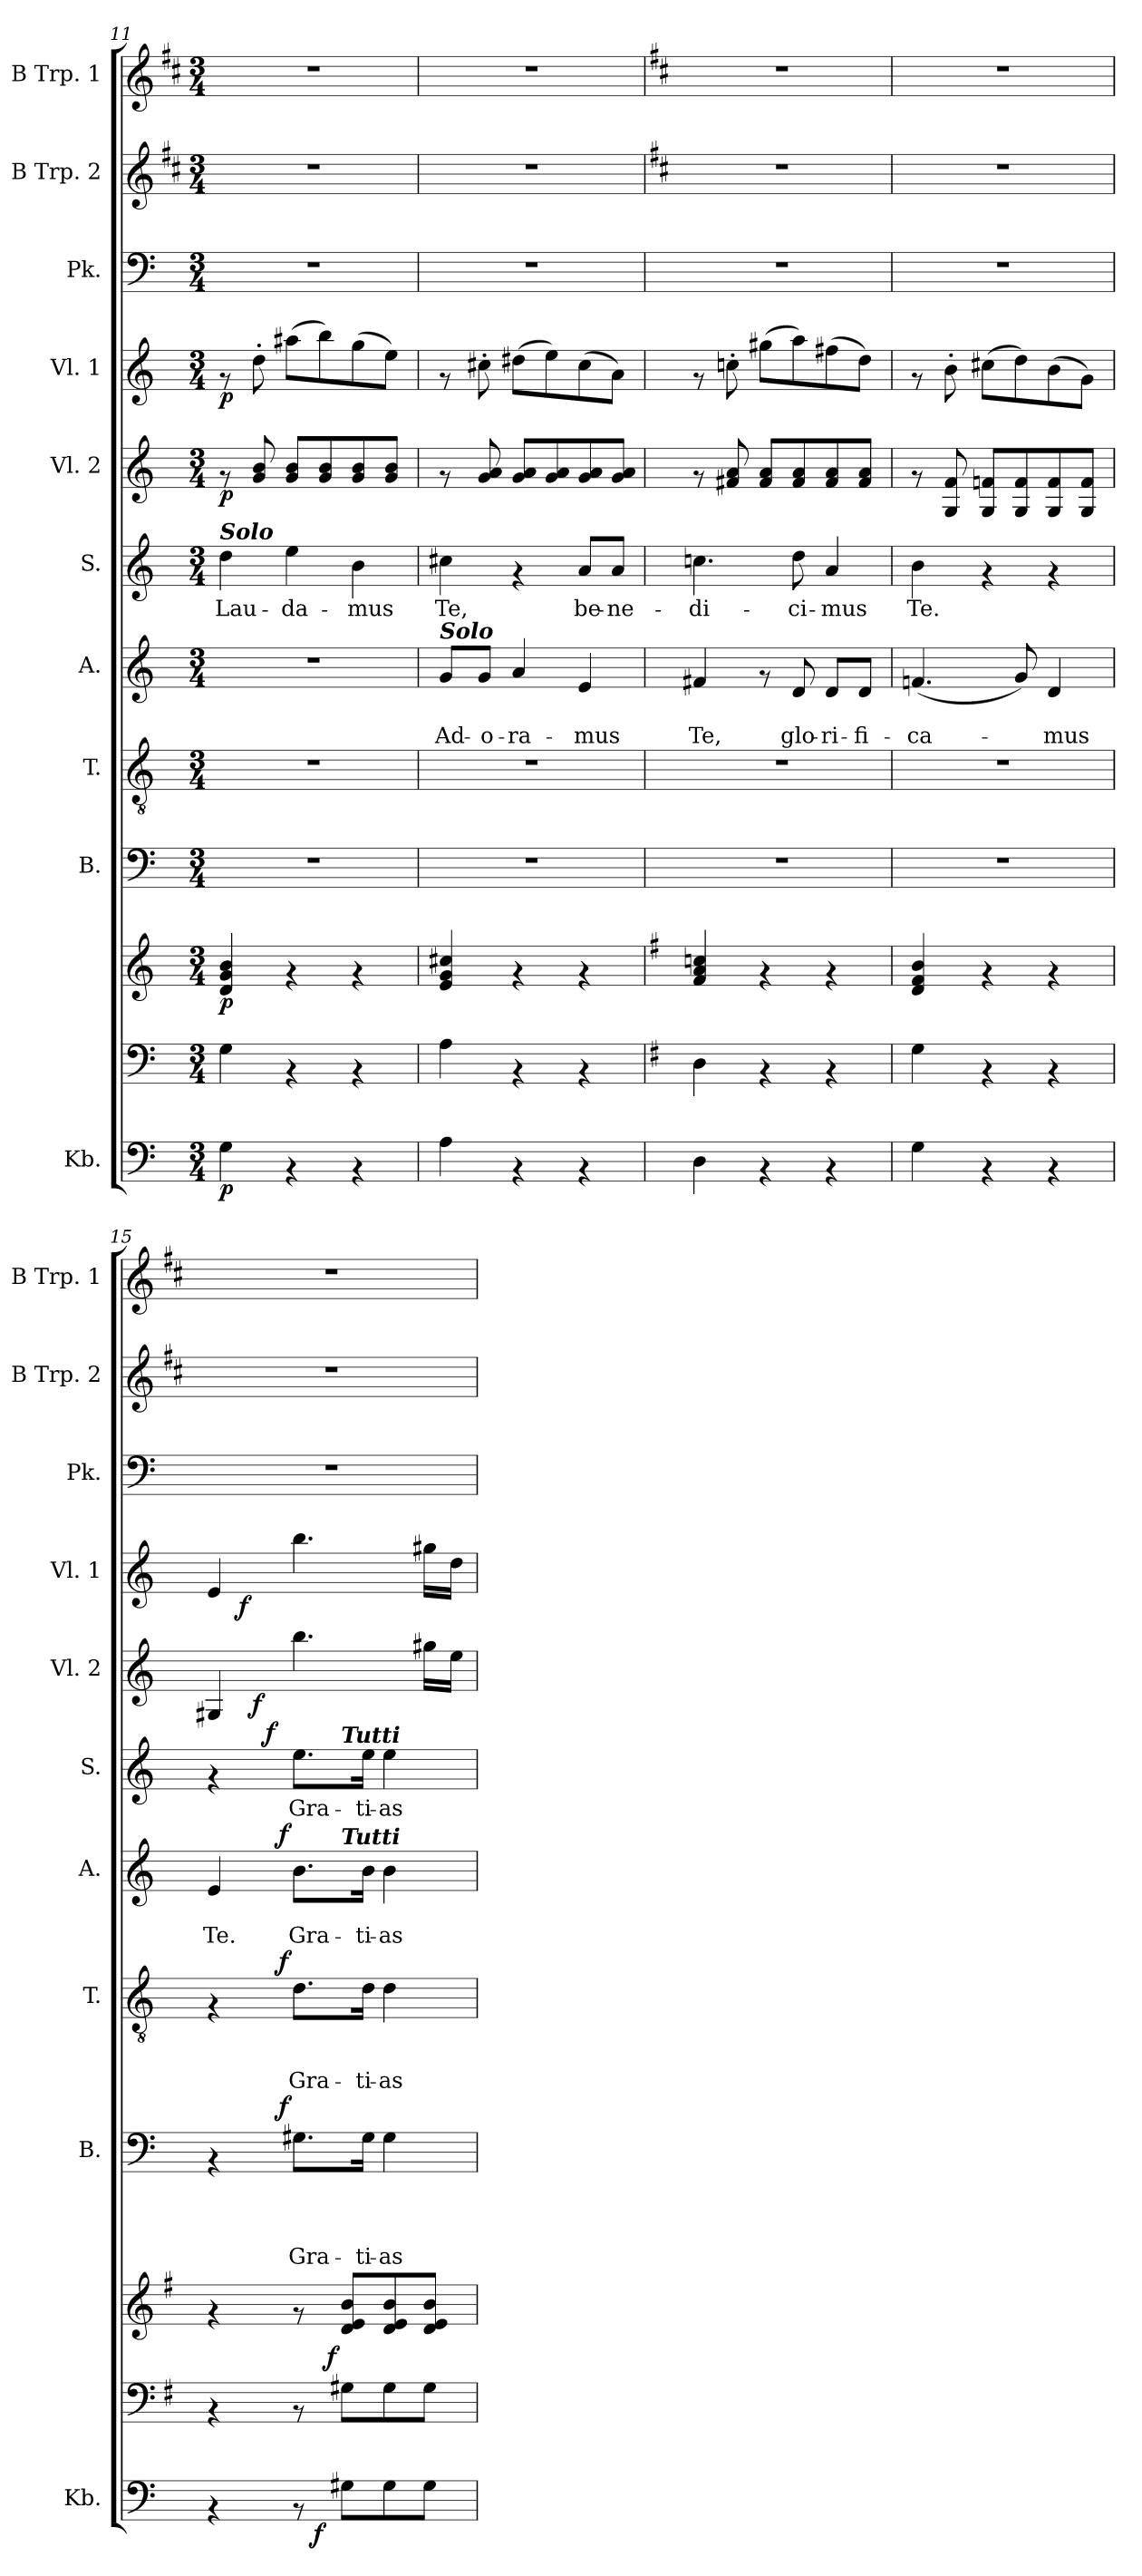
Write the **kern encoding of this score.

**kern	**dynam	**kern	**dynam	**kern	**dynam	**kern	**text	**text	**text	**text	**dynam	**kern	**text	**text	**text	**dynam	**kern	**text	**text	**dynam	**kern	**text	**dynam	**kern	**dynam	**kern	**dynam	**kern	**kern	**kern
*part12	*part12	*part11	*part11	*part10	*part10	*part9	*part9	*part9	*part9	*part9	*part9	*part8	*part8	*part8	*part8	*part8	*part7	*part7	*part7	*part7	*part6	*part6	*part6	*part5	*part5	*part4	*part4	*part3	*part2	*part1
*staff12	*staff12	*staff11	*staff11	*staff10	*staff10	*staff9	*staff9	*staff9	*staff9	*staff9	*staff9	*staff8	*staff8	*staff8	*staff8	*staff8	*staff7	*staff7	*staff7	*staff7	*staff6	*staff6	*staff6	*staff5	*staff5	*staff4	*staff4	*staff3	*staff2	*staff1
*I"Kb.	*	*	*	*	*	*I"B.	*	*	*	*	*	*I"T.	*	*	*	*	*I"A.	*	*	*	*I"S.	*	*	*I"Vl. 2	*	*I"Vl. 1	*	*I"Pk.	*I"B Trp. 2	*I"B Trp. 1
*I'Kb.	*	*	*	*	*	*I'B.	*	*	*	*	*	*I'T.	*	*	*	*	*I'A.	*	*	*	*I'S.	*	*	*I'Vl. 2	*	*I'Vl. 1	*	*I'Pk.	*I'B Trp. 2	*I'B Trp. 1
*clefF4	*	*clefF4	*	*clefG2	*	*clefF4	*	*	*	*	*	*clefGv2	*	*	*	*	*clefG2	*	*	*	*clefG2	*	*	*clefG2	*	*clefG2	*	*clefF4	*clefG2	*clefG2
*	*	*	*	*	*	*	*	*	*	*	*	*	*	*	*	*	*	*	*	*	*	*	*	*	*	*	*	*	*ITrd1c2	*ITrd1c2
*k[]	*	*k[]	*	*k[]	*	*k[]	*	*	*	*	*	*k[]	*	*	*	*	*k[]	*	*	*	*k[]	*	*	*k[]	*	*k[]	*	*k[]	*k[]	*k[]
*C:	*	*C:	*	*C:	*	*C:	*	*	*	*	*	*C:	*	*	*	*	*C:	*	*	*	*C:	*	*	*C:	*	*C:	*	*C:	*C:	*C:
*M3/4	*	*M3/4	*	*M3/4	*	*M3/4	*	*	*	*	*	*M3/4	*	*	*	*	*M3/4	*	*	*	*M3/4	*	*	*M3/4	*	*M3/4	*	*M3/4	*M3/4	*M3/4
=11	=11	=11	=11	=11	=11	=11	=11	=11	=11	=11	=11	=11	=11	=11	=11	=11	=11	=11	=11	=11	=11	=11	=11	=11	=11	=11	=11	=11	=11	=11
!	!	!	!	!	!	!	!	!	!	!	!	!	!	!	!	!	!	!	!	!	!LO:TX:a:Bi:t=Solo	!	!	!	!	!	!	!	!	!
!	!LO:DY:b	!	!	!	!LO:DY:b	!	!	!	!	!	!	!	!	!	!	!	!	!	!	!	!	!LO:LY:b	!	!	!LO:DY:b	!	!LO:DY:b	!	!	!
4G\	p	4G\	.	4d/ 4g/ 4b/	p	2.r	.	.	.	.	.	2.r	.	.	.	.	2.r	.	.	.	4dd\	Lau-	.	8rf	p	8rf	p	2.r	2.r	2.r
.	.	.	.	.	.	.	.	.	.	.	.	.	.	.	.	.	.	.	.	.	.	.	.	8g/ 8b/	.	8dd'>\	.	.	.	.
!	!	!	!	!	!	!	!	!	!	!	!	!	!	!	!	!	!	!	!	!	!	!LO:LY:b	!	!	!	!	!	!	!	!
4rAA	.	4rAA	.	4rf	.	.	.	.	.	.	.	.	.	.	.	.	.	.	.	.	4ee\	-da-	.	8g/ 8b/L	.	(>8aa#X\L	.	.	.	.
.	.	.	.	.	.	.	.	.	.	.	.	.	.	.	.	.	.	.	.	.	.	.	.	8g/ 8b/	.	8bb\)	.	.	.	.
!	!	!	!	!	!	!	!	!	!	!	!	!	!	!	!	!	!	!	!	!	!	!LO:LY:b	!	!	!	!	!	!	!	!
4rAA	.	4rAA	.	4rf	.	.	.	.	.	.	.	.	.	.	.	.	.	.	.	.	4b\	-mus	.	8g/ 8b/	.	(>8gg\	.	.	.	.
.	.	.	.	.	.	.	.	.	.	.	.	.	.	.	.	.	.	.	.	.	.	.	.	8g/ 8b/J	.	8ee\J)	.	.	.	.
=12	=12	=12	=12	=12	=12	=12	=12	=12	=12	=12	=12	=12	=12	=12	=12	=12	=12	=12	=12	=12	=12	=12	=12	=12	=12	=12	=12	=12	=12	=12
!	!	!	!	!	!	!	!	!	!	!	!	!	!	!	!	!	!LO:TX:a:Bi:t=Solo	!	!	!	!	!	!	!	!	!	!	!	!	!
!	!	!	!	!	!	!	!	!	!	!	!	!	!	!	!	!	!	!	!LO:LY:b	!	!	!LO:LY:b	!	!	!	!	!	!	!	!
4A\	.	4A\	.	4e/ 4g/ 4cc#X/	.	2.r	.	.	.	.	.	2.r	.	.	.	.	8g/L	.	Ad-	.	4cc#X\	Te,	.	8rf	.	8rf	.	2.r	2.r	2.r
!	!	!	!	!	!	!	!	!	!	!	!	!	!	!	!	!	!	!	!LO:LY:b	!	!	!	!	!	!	!	!	!	!	!
.	.	.	.	.	.	.	.	.	.	.	.	.	.	.	.	.	8g/J	.	-o-	.	.	.	.	8g/ 8a/	.	8cc#X'>\	.	.	.	.
!	!	!	!	!	!	!	!	!	!	!	!	!	!	!	!	!	!	!	!LO:LY:b	!	!	!	!	!	!	!	!	!	!	!
4rAA	.	4rAA	.	4rf	.	.	.	.	.	.	.	.	.	.	.	.	4a/	.	-ra-	.	4rf	.	.	8g/ 8a/L	.	(>8dd#X\L	.	.	.	.
.	.	.	.	.	.	.	.	.	.	.	.	.	.	.	.	.	.	.	.	.	.	.	.	8g/ 8a/	.	8ee\)	.	.	.	.
!	!	!	!	!	!	!	!	!	!	!	!	!	!	!	!	!	!	!	!LO:LY:b	!	!	!LO:LY:b	!	!	!	!	!	!	!	!
4rAA	.	4rAA	.	4rf	.	.	.	.	.	.	.	.	.	.	.	.	4e/	.	-mus	.	8a/L	be-	.	8g/ 8a/	.	(>8cc#\	.	.	.	.
!	!	!	!	!	!	!	!	!	!	!	!	!	!	!	!	!	!	!	!	!	!	!LO:LY:b	!	!	!	!	!	!	!	!
.	.	.	.	.	.	.	.	.	.	.	.	.	.	.	.	.	.	.	.	.	8a/J	-ne-	.	8g/ 8a/J	.	8a\J)	.	.	.	.
=13	=13	=13	=13	=13	=13	=13	=13	=13	=13	=13	=13	=13	=13	=13	=13	=13	=13	=13	=13	=13	=13	=13	=13	=13	=13	=13	=13	=13	=13	=13
*	*	*k[f#]	*	*k[f#]	*	*	*	*	*	*	*	*	*	*	*	*	*	*	*	*	*	*	*	*	*	*	*	*	*	*
*	*	*G:	*	*G:	*	*	*	*	*	*	*	*	*	*	*	*	*	*	*	*	*	*	*	*	*	*	*	*	*	*
!	!	!	!	!	!	!	!	!	!	!	!	!	!	!	!	!	!	!	!LO:LY:b	!	!	!LO:LY:b	!	!	!	!	!	!	!	!
4D\	.	4D\	.	4f#/ 4a/ 4ccn/	.	2.r	.	.	.	.	.	2.r	.	.	.	.	4f#X/	.	Te,	.	4.ccn\	-di-	.	8rf	.	8rf	.	2.r	2.r	2.r
.	.	.	.	.	.	.	.	.	.	.	.	.	.	.	.	.	.	.	.	.	.	.	.	8f#X/ 8a/	.	8ccn'>\	.	.	.	.
4rAA	.	4rAA	.	4rf	.	.	.	.	.	.	.	.	.	.	.	.	8rf	.	.	.	.	.	.	8f#/ 8a/L	.	(>8gg#X\L	.	.	.	.
!	!	!	!	!	!	!	!	!	!	!	!	!	!	!	!	!	!	!	!LO:LY:b	!	!	!LO:LY:b	!	!	!	!	!	!	!	!
.	.	.	.	.	.	.	.	.	.	.	.	.	.	.	.	.	8d/	.	glo-	.	8dd\	-ci-	.	8f#/ 8a/	.	8aa\)	.	.	.	.
!	!	!	!	!	!	!	!	!	!	!	!	!	!	!	!	!	!	!	!LO:LY:b	!	!	!LO:LY:b	!	!	!	!	!	!	!	!
4rAA	.	4rAA	.	4rf	.	.	.	.	.	.	.	.	.	.	.	.	8d/L	.	-ri-	.	4a/	-mus	.	8f#/ 8a/	.	(>8ff#X\	.	.	.	.
!	!	!	!	!	!	!	!	!	!	!	!	!	!	!	!	!	!	!	!LO:LY:b	!	!	!	!	!	!	!	!	!	!	!
.	.	.	.	.	.	.	.	.	.	.	.	.	.	.	.	.	8d/J	.	-fi-	.	.	.	.	8f#/ 8a/J	.	8dd\J)	.	.	.	.
=14	=14	=14	=14	=14	=14	=14	=14	=14	=14	=14	=14	=14	=14	=14	=14	=14	=14	=14	=14	=14	=14	=14	=14	=14	=14	=14	=14	=14	=14	=14
!	!	!	!	!	!	!	!	!	!	!	!	!	!	!	!	!	!	!	!LO:LY:b	!	!	!LO:LY:b	!	!	!	!	!	!	!	!
4G\	.	4G\	.	4d/ 4f#/ 4b/	.	2.r	.	.	.	.	.	2.r	.	.	.	.	(<4.fn/	.	-ca-	.	4b\	Te.	.	8rf	.	8rf	.	2.r	2.r	2.r
.	.	.	.	.	.	.	.	.	.	.	.	.	.	.	.	.	.	.	.	.	.	.	.	8G/ 8f/	.	8b'>\	.	.	.	.
4rAA	.	4rAA	.	4rf	.	.	.	.	.	.	.	.	.	.	.	.	.	.	.	.	4rf	.	.	8G/ 8fn/L	.	(>8cc#X\L	.	.	.	.
.	.	.	.	.	.	.	.	.	.	.	.	.	.	.	.	.	8g/)	.	.	.	.	.	.	8G/ 8f/	.	8dd\)	.	.	.	.
!	!	!	!	!	!	!	!	!	!	!	!	!	!	!	!	!	!	!	!LO:LY:b	!	!	!	!	!	!	!	!	!	!	!
4rAA	.	4rAA	.	4rf	.	.	.	.	.	.	.	.	.	.	.	.	4d/	.	-mus	.	4rf	.	.	8G/ 8f/	.	(>8b\	.	.	.	.
.	.	.	.	.	.	.	.	.	.	.	.	.	.	.	.	.	.	.	.	.	.	.	.	8G/ 8f/J	.	8g\J)	.	.	.	.
=15	=15	=15	=15	=15	=15	=15	=15	=15	=15	=15	=15	=15	=15	=15	=15	=15	=15	=15	=15	=15	=15	=15	=15	=15	=15	=15	=15	=15	=15	=15
!	!	!	!	!	!	!	!	!	!	!	!	!	!	!	!	!	!	!	!LO:LY:b	!	!	!	!	!	!	!	!	!	!	!
*^	*	*^	*	*	*	*^	*	*	*	*	*	*^	*	*	*	*	*^	*	*	*	*^	*	*	*^	*	*^	*	*	*	*
*	*	*	*	*	*	*	*	*	*	*	*	*	*	*	*	*	*	*	*	*	*	*^	*	*	*	*	*^	*	*	*	*	*	*	*	*	*	*	*
4rAA	4ryy	.	4rAA	4ryy	.	4rf	.	4rAA	8..ryy	.	.	.	.	.	4rF	8..ryy	.	.	.	.	4e/	8..ryy	4.ryy	.	Te.	.	4rf	8.ryy	4.ryy	.	.	4G#X/	8ryy	.	4e/	8ryy	.	2.r	2.r	2.r
!	!	!	!	!	!	!	!	!	!	!	!	!	!	!	!	!	!	!	!	!	!	!	!	!	!	!	!	!	!	!	!	!	!	!	!	!	!LO:DY:b	!	!	!
.	.	.	.	.	.	.	.	.	.	.	.	.	.	.	.	.	.	.	.	.	.	.	.	.	.	.	.	.	.	.	.	.	32ryy	.	.	2ryy	f	.	.	.
!	!	!	!	!	!	!	!	!	!	!	!	!	!	!	!	!	!	!	!	!	!	!	!	!	!	!	!	!	!	!	!	!	!	!LO:DY:b	!	!	!	!	!	!
.	.	.	.	.	.	.	.	.	.	.	.	.	.	.	.	.	.	.	.	.	.	.	.	.	.	.	.	.	.	.	.	.	2ryy	f	.	.	.	.	.	.
!	!	!	!	!	!	!	!	!	!	!	!	!	!	!	!	!	!	!	!	!	!	!	!	!	!	!	!	!	!	!	!LO:DY:a	!	!	!	!	!	!	!	!	!
.	.	.	.	.	.	.	.	.	.	.	.	.	.	.	.	.	.	.	.	.	.	.	.	.	.	.	.	2ryy	.	.	f	.	.	.	.	.	.	.	.	.
!	!	!	!	!	!	!	!	!	!	!	!	!	!	!LO:DY:a	!	!	!	!	!	!LO:DY:a	!	!	!	!	!	!LO:DY:a	!	!	!	!	!	!	!	!	!	!	!	!	!	!
.	.	.	.	.	.	.	.	.	2ryy	.	.	.	.	f	.	2ryy	.	.	.	f	.	2ryy	.	.	.	f	.	.	.	.	.	.	.	.	.	.	.	.	.	.
!	!	!	!	!	!	!	!	!	!	!	!	!	!LO:LY:b	!	!	!	!	!	!LO:LY:b	!	!	!	!	!	!LO:LY:b	!	!	!	!	!LO:LY:b	!	!	!	!	!	!	!	!	!	!
8rAA	16ryy	.	8rAA	16.ryy	.	8rf	.	8.G#X\L	.	.	.	.	Gra-	.	8.d\L	.	.	.	Gra-	.	8.b\L	.	.	.	Gra-	.	8.ee\L	.	.	Gra-	.	4.bb\	.	.	4.bb\	.	.	.	.	.
!	!	!LO:DY:b	!	!	!	!	!	!	!	!	!	!	!	!	!	!	!	!	!	!	!	!	!	!	!	!	!	!	!	!	!	!	!	!	!	!	!	!	!	!
.	4..ryy	f	.	.	.	.	.	.	.	.	.	.	.	.	.	.	.	.	.	.	.	.	.	.	.	.	.	.	.	.	.	.	.	.	.	.	.	.	.	.
!	!	!	!	!	!LO:DY:a	!	!	!	!	!	!	!	!	!	!	!	!	!	!	!	!	!	!	!	!	!	!	!	!	!	!	!	!	!	!	!	!	!	!	!
.	.	.	.	4ryy	f	.	.	.	.	.	.	.	.	.	.	.	.	.	.	.	.	.	.	.	.	.	.	.	.	.	.	.	.	.	.	.	.	.	.	.
!	!	!	!	!	!	!	!	!	!	!	!	!	!	!	!	!	!	!	!	!	!	!	!	!	!	!	!	!	!LO:TX:a:Bi:t=Tutti	!	!	!	!	!	!	!	!	!	!	!
!	!	!	!	!	!	!	!	!	!	!	!	!	!	!	!	!	!	!	!	!	!	!	!LO:TX:a:Bi:t=Tutti	!	!	!	!	!	!	!	!	!	!	!	!	!	!	!	!	!
8G#X\L	.	.	8G#X\L	.	.	8d/ 8e/ 8b/L	.	.	.	.	.	.	.	.	.	.	.	.	.	.	.	.	4.ryy	.	.	.	.	.	4.ryy	.	.	.	.	.	.	.	.	.	.	.
!	!	!	!	!	!	!	!	!	!	!	!	!	!LO:LY:b	!	!	!	!	!	!LO:LY:b	!	!	!	!	!	!LO:LY:b	!	!	!	!	!LO:LY:b	!	!	!	!	!	!	!	!	!	!
.	.	.	.	.	.	.	.	16G#\Jk	.	.	.	.	-ti-	.	16d\Jk	.	.	.	-ti-	.	16b\Jk	.	.	.	-ti-	.	16ee\Jk	.	.	-ti-	.	.	.	.	.	.	.	.	.	.
!	!	!	!	!	!	!	!	!	!	!	!	!	!LO:LY:b	!	!	!	!	!	!LO:LY:b	!	!	!	!	!	!LO:LY:b	!	!	!	!	!LO:LY:b	!	!	!	!	!	!	!	!	!	!
8G#\	.	.	8G#\	.	.	8d/ 8e/ 8b/	.	4G#\	.	.	.	.	-as	.	4d\	.	.	.	-as	.	4b\	.	.	.	-as	.	4ee\	.	.	-as	.	.	.	.	.	.	.	.	.	.
.	.	.	.	8ryy	.	.	.	.	.	.	.	.	.	.	.	.	.	.	.	.	.	.	.	.	.	.	.	.	.	.	.	.	.	.	.	.	.	.	.	.
8G#\J	.	.	8G#\J	.	.	8d/ 8e/ 8b/J	.	.	.	.	.	.	.	.	.	.	.	.	.	.	.	.	.	.	.	.	.	.	.	.	.	16gg#X\LL	.	.	16gg#X\LL	8ryy	.	.	.	.
.	.	.	.	.	.	.	.	.	.	.	.	.	.	.	.	.	.	.	.	.	.	.	.	.	.	.	.	.	.	.	.	.	16.ryy	.	.	.	.	.	.	.
.	.	.	.	.	.	.	.	.	.	.	.	.	.	.	.	.	.	.	.	.	.	.	.	.	.	.	.	16ryy	.	.	.	16ee\JJ	.	.	16dd\JJ	.	.	.	.	.
.	.	.	.	32ryy	.	.	.	.	32ryy	.	.	.	.	.	.	32ryy	.	.	.	.	.	32ryy	.	.	.	.	.	.	.	.	.	.	.	.	.	.	.	.	.	.
*v	*v	*	*	*	*	*	*	*v	*v	*	*	*	*	*	*v	*v	*	*	*	*	*v	*v	*v	*	*	*	*v	*v	*v	*	*	*v	*v	*	*v	*v	*	*	*	*
*	*	*v	*v	*	*	*	*	*	*	*	*	*	*	*	*	*	*	*	*	*	*	*	*	*	*	*	*	*	*	*	*
=	=	=	=	=	=	=	=	=	=	=	=	=	=	=	=	=	=	=	=	=	=	=	=	=	=	=	=	=	=	=
*-	*-	*-	*-	*-	*-	*-	*-	*-	*-	*-	*-	*-	*-	*-	*-	*-	*-	*-	*-	*-	*-	*-	*-	*-	*-	*-	*-	*-	*-	*-
